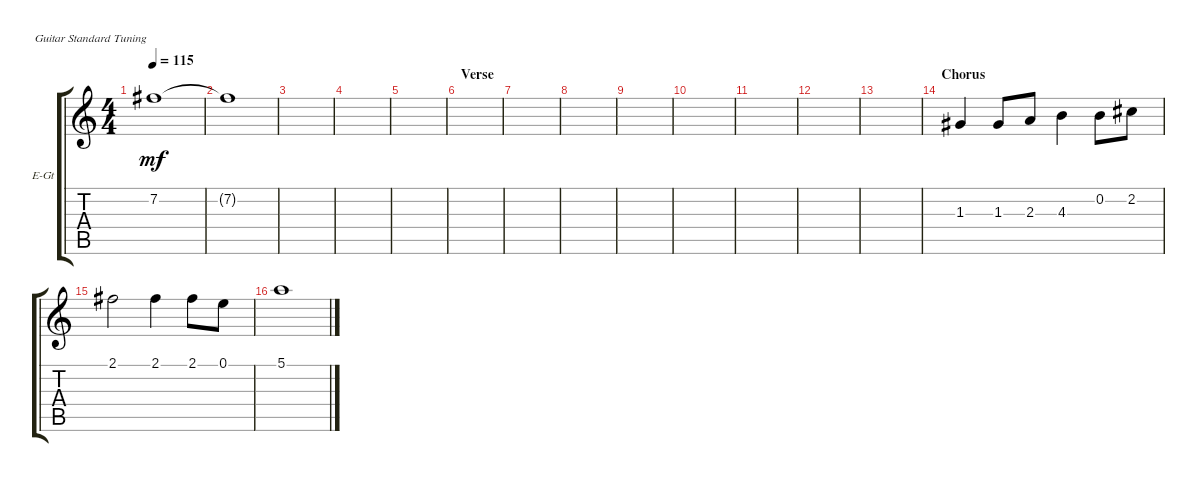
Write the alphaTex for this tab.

\defaultSystemsLayout 4
\bracketExtendMode groupsimilarinstruments
\firstSystemTrackNameOrientation horizontal
\otherSystemsTrackNameOrientation horizontal
\track ("Electric Guitar" "E-Gt") {instrument distortionguitar}
\staff {score tabs}
\tuning (E4 B3 G3 D3 A2 E2)
\ts (4 4)
\tempo 115
\clef g2
\scale
0.333333
\ks c
7.2{t}.1{dy mf} |
\scale
0.333333 7.2{t}.1 |
\scale
0.333333 |
\scale
0.333333 |
\scale
0.333333 |
\section ("" "Verse")
\scale
0.333333 |
|
\scale
0.333333 |
\scale
0.333333 |
\scale
0.333333 |
\scale
0.333333 |
\scale
0.333333 |
\scale
0.333333 |
\section ("" "Chorus")
\scale
0.333333 1.3.4 1.3.8 2.3.8 4.3.4 0.2.8 2.2.8 |
\scale
0.333333 2.1.2 2.1.4 2.1.8 0.1.8 |
\scale
0.333333 5.1.1
